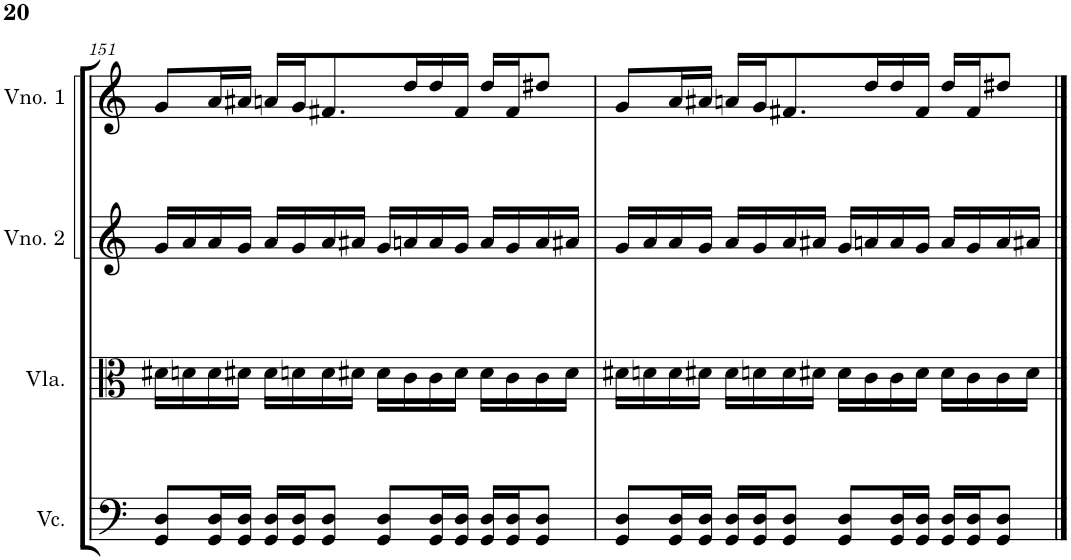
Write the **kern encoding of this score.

**kern	**kern	**kern	**kern
*part4	*part3	*part2	*part1
*staff4	*staff3	*staff2	*staff1
*I"Violoncelo	*I"Viola	*I"Violino 2	*I"Violino 1
*I'Vc.	*I'Vla.	*I'Vno. 2	*I'Vno. 1
!!LO:PB:g=z
*clefF4	*clefC3	*clefG2	*clefG2
*k[]	*k[]	*k[]	*k[]
*M4/4	*M4/4	*M4/4	*M4/4
=151	=151	=151	=151
8GG/ 8D/L	16d#X\LL	16g/LL	8g/L
.	16dn\	16a/	.
16GG/ 16D/L	16d\	16a/	16a/L
16GG/ 16D/JJ	16d#X\JJ	16g/JJ	16a#X/JJ
16GG/ 16D/LL	16d#\LL	16a/LL	16an/LL
16GG/ 16D/J	16dn\	16g/	16g/J
8GG/ 8D/J	16d\	16a/	8.f#X/
.	16d#X\JJ	16a#X/JJ	.
8GG/ 8D/L	16d#\LL	16g/LL	.
.	16c\	16an/	16dd/L
16GG/ 16D/L	16c\	16a/	16dd/
16GG/ 16D/JJ	16d#\JJ	16g/JJ	16f#/JJ
16GG/ 16D/LL	16d#\LL	16a/LL	16dd/LL
16GG/ 16D/J	16c\	16g/	16f#/J
8GG/ 8D/J	16c\	16a/	8dd#X/J
.	16d#\JJ	16a#X/JJ	.
=152	=152	=152	=152
8GG/ 8D/L	16d#X\LL	16g/LL	8g/L
.	16dn\	16a/	.
16GG/ 16D/L	16d\	16a/	16a/L
16GG/ 16D/JJ	16d#X\JJ	16g/JJ	16a#X/JJ
16GG/ 16D/LL	16d#\LL	16a/LL	16an/LL
16GG/ 16D/J	16dn\	16g/	16g/J
8GG/ 8D/J	16d\	16a/	8.f#X/
.	16d#X\JJ	16a#X/JJ	.
8GG/ 8D/L	16d#\LL	16g/LL	.
.	16c\	16an/	16dd/L
16GG/ 16D/L	16c\	16a/	16dd/
16GG/ 16D/JJ	16d#\JJ	16g/JJ	16f#/JJ
16GG/ 16D/LL	16d#\LL	16a/LL	16dd/LL
16GG/ 16D/J	16c\	16g/	16f#/J
8GG/ 8D/J	16c\	16a/	8dd#X/J
.	16d#\JJ	16a#X/JJ	.
==	==	==	==
*-	*-	*-	*-
